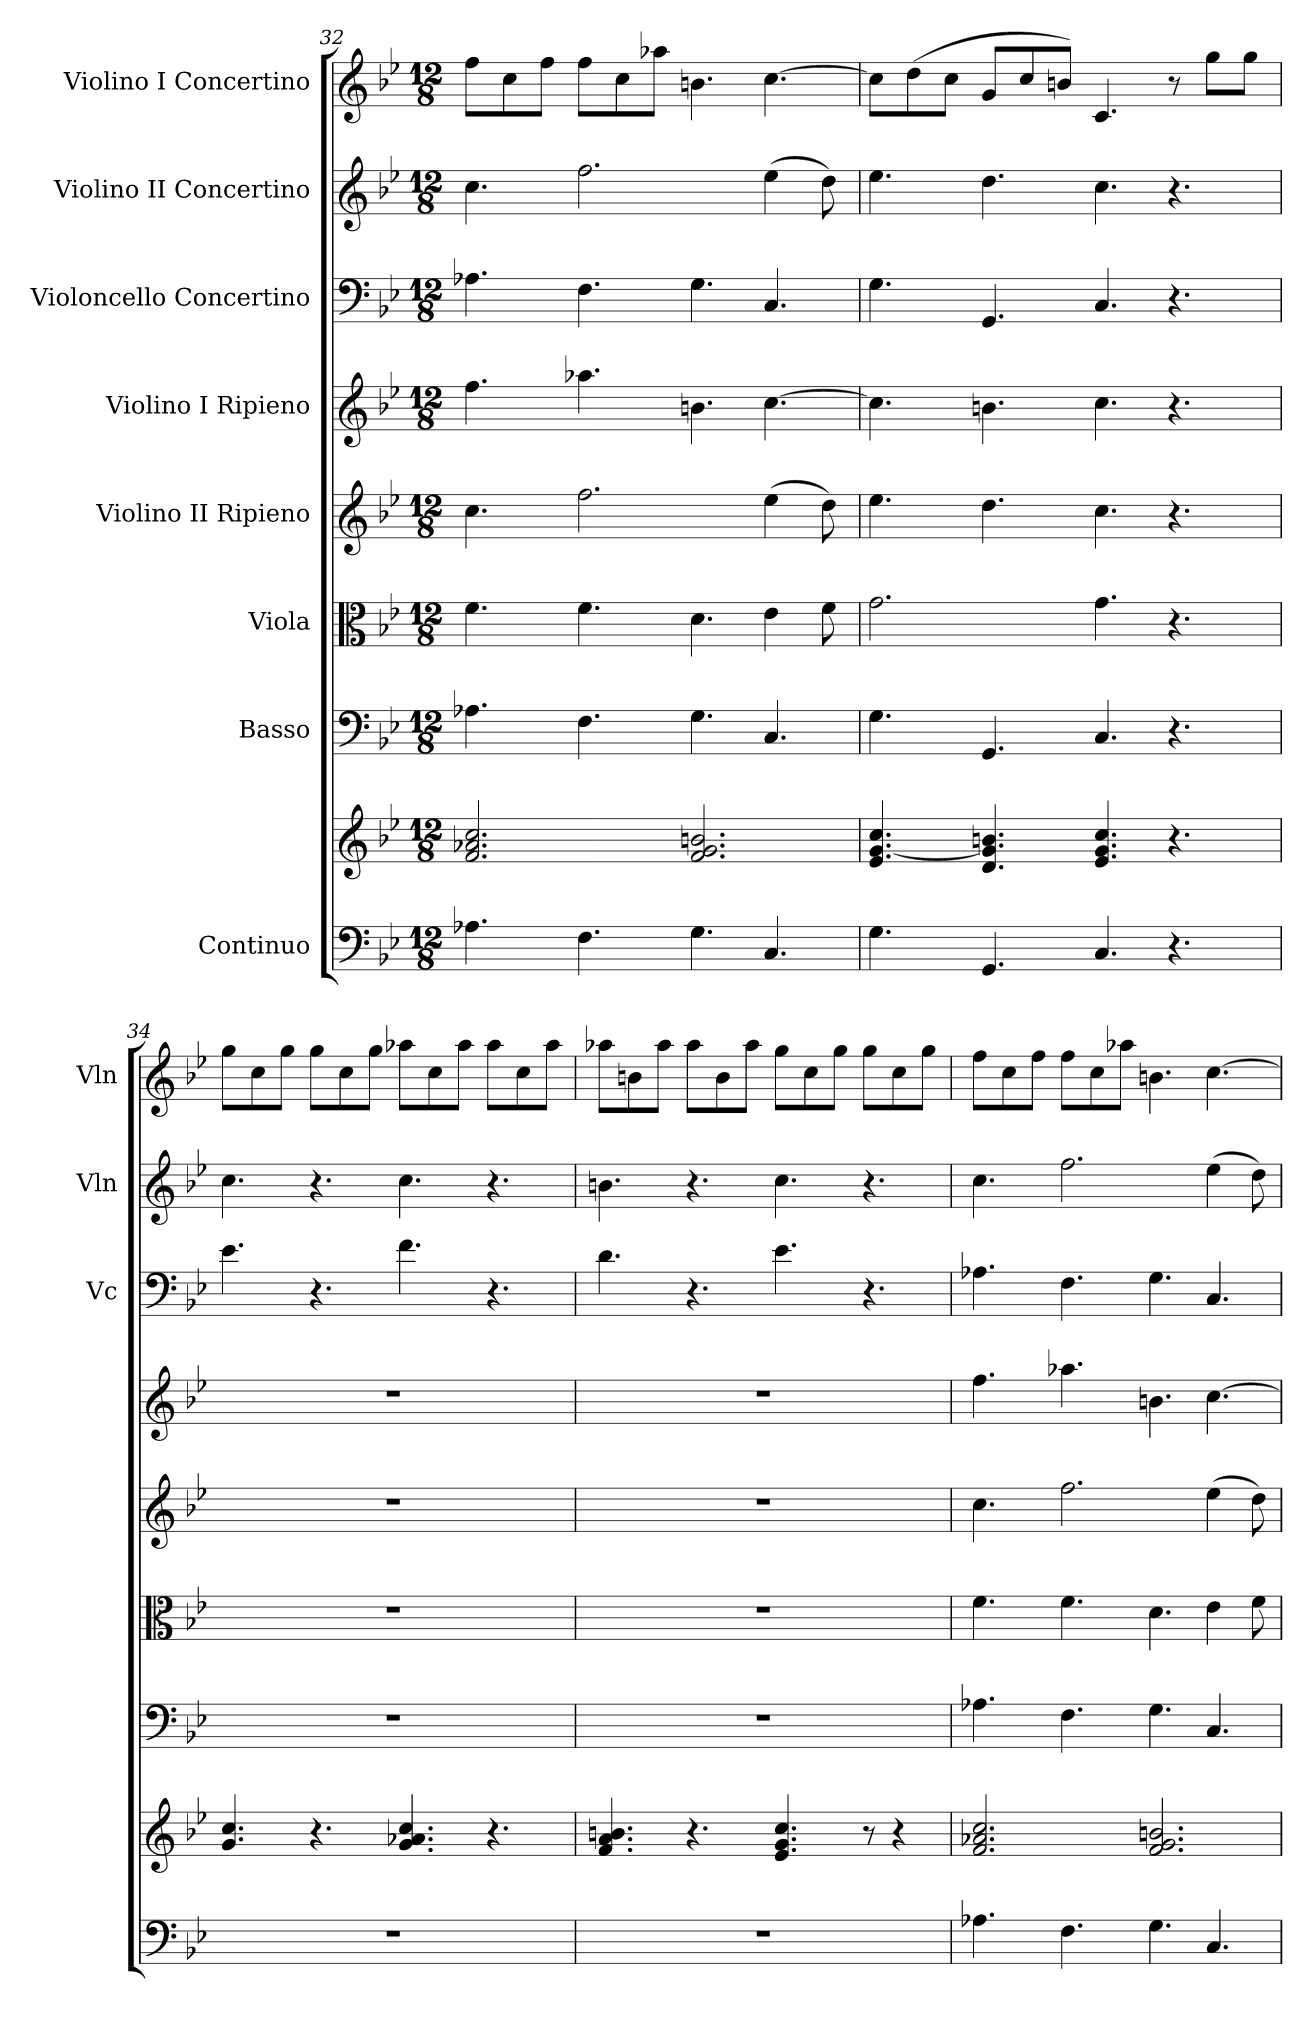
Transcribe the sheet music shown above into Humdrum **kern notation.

**kern	**kern	**kern	**kern	**kern	**kern	**kern	**kern	**kern
*part8	*part8	*part7	*part6	*part5	*part4	*part3	*part2	*part1
*staff9	*staff8	*staff7	*staff6	*staff5	*staff4	*staff3	*staff2	*staff1
*I"Continuo	*	*I"Basso	*I"Viola	*I"Violino II Ripieno	*I"Violino I Ripieno	*I"Violoncello Concertino	*I"Violino II Concertino	*I"Violino I Concertino
*	*	*	*	*	*	*I'Vc	*I'Vln	*I'Vln
*clefF4	*clefG2	*clefF4	*clefC3	*clefG2	*clefG2	*clefF4	*clefG2	*clefG2
*k[b-e-]	*k[b-e-]	*k[b-e-]	*k[b-e-]	*k[b-e-]	*k[b-e-]	*k[b-e-]	*k[b-e-]	*k[b-e-]
*M12/8	*M12/8	*M12/8	*M12/8	*M12/8	*M12/8	*M12/8	*M12/8	*M12/8
=32	=32	=32	=32	=32	=32	=32	=32	=32
4.A-X\	2.f/ 2.a-X/ 2.cc/	4.A-X\	4.f\	4.cc\	4.ff\	4.A-X\	4.cc\	8ff\L
.	.	.	.	.	.	.	.	8cc\
.	.	.	.	.	.	.	.	8ff\J
4.F\	.	4.F\	4.f\	2.ff\	4.aa-X\	4.F\	2.ff\	8ff\L
.	.	.	.	.	.	.	.	8cc\
.	.	.	.	.	.	.	.	8aa-X\J
4.G\	2.f/ 2.g/ 2.bn/	4.G\	4.d\	.	4.bn\	4.G\	.	4.bn\
4.C/	.	4.C/	4e-\	(>4ee-\	[4.cc\	4.C/	(>4ee-\	[4.cc\
.	.	.	8f\	8dd\)	.	.	8dd\)	.
!!LO:PB:g=z
=33	=33	=33	=33	=33	=33	=33	=33	=33
4.G\	4.e-/ [4.g/ 4.cc/	4.G\	2.g\	4.ee-\	4.cc\]	4.G\	4.ee-\	8cc\L]
.	.	.	.	.	.	.	.	(>8dd\
.	.	.	.	.	.	.	.	8cc\J
4.GG/	4.d/ 4.g/] 4.bn/	4.GG/	.	4.dd\	4.bn\	4.GG/	4.dd\	8g/L
.	.	.	.	.	.	.	.	8cc/
.	.	.	.	.	.	.	.	8bn/J)
4.C/	4.e-/ 4.g/ 4.cc/	4.C/	4.g\	4.cc\	4.cc\	4.C/	4.cc\	4.c/
4.r	4.r	4.r	4.r	4.r	4.r	4.r	4.r	8r
.	.	.	.	.	.	.	.	8gg\L
.	.	.	.	.	.	.	.	8gg\J
=34	=34	=34	=34	=34	=34	=34	=34	=34
1.r	4.g/ 4.cc/	1.r	1.r	1.r	1.r	4.e-\	4.cc\	8gg\L
.	.	.	.	.	.	.	.	8cc\
.	.	.	.	.	.	.	.	8gg\J
.	4.r	.	.	.	.	4.r	4.r	8gg\L
.	.	.	.	.	.	.	.	8cc\
.	.	.	.	.	.	.	.	8gg\J
.	4.g/ 4.a-X/ 4.cc/	.	.	.	.	4.f\	4.cc\	8aa-X\L
.	.	.	.	.	.	.	.	8cc\
.	.	.	.	.	.	.	.	8aa-\J
.	4.r	.	.	.	.	4.r	4.r	8aa-\L
.	.	.	.	.	.	.	.	8cc\
.	.	.	.	.	.	.	.	8aa-\J
=35	=35	=35	=35	=35	=35	=35	=35	=35
1.r	4.f/ 4.a/ 4.bn/	1.r	1.r	1.r	1.r	4.d\	4.bn\	8aa-X\L
.	.	.	.	.	.	.	.	8bn\
.	.	.	.	.	.	.	.	8aa-\J
.	4.r	.	.	.	.	4.r	4.r	8aa-\L
.	.	.	.	.	.	.	.	8b\
.	.	.	.	.	.	.	.	8aa-\J
.	4.e-/ 4.g/ 4.cc/	.	.	.	.	4.e-\	4.cc\	8gg\L
.	.	.	.	.	.	.	.	8cc\
.	.	.	.	.	.	.	.	8gg\J
.	8r	.	.	.	.	4.r	4.r	8gg\L
.	4r	.	.	.	.	.	.	8cc\
.	.	.	.	.	.	.	.	8gg\J
=36	=36	=36	=36	=36	=36	=36	=36	=36
4.A-X\	2.f/ 2.a-X/ 2.cc/	4.A-X\	4.f\	4.cc\	4.ff\	4.A-X\	4.cc\	8ff\L
.	.	.	.	.	.	.	.	8cc\
.	.	.	.	.	.	.	.	8ff\J
4.F\	.	4.F\	4.f\	2.ff\	4.aa-X\	4.F\	2.ff\	8ff\L
.	.	.	.	.	.	.	.	8cc\
.	.	.	.	.	.	.	.	8aa-X\J
4.G\	2.f/ 2.g/ 2.bn/	4.G\	4.d\	.	4.bn\	4.G\	.	4.bn\
4.C/	.	4.C/	4e-\	(>4ee-\	[4.cc\	4.C/	(>4ee-\	[4.cc\
.	.	.	8f\	8dd\)	.	.	8dd\)	.
=	=	=	=	=	=	=	=	=
*-	*-	*-	*-	*-	*-	*-	*-	*-
